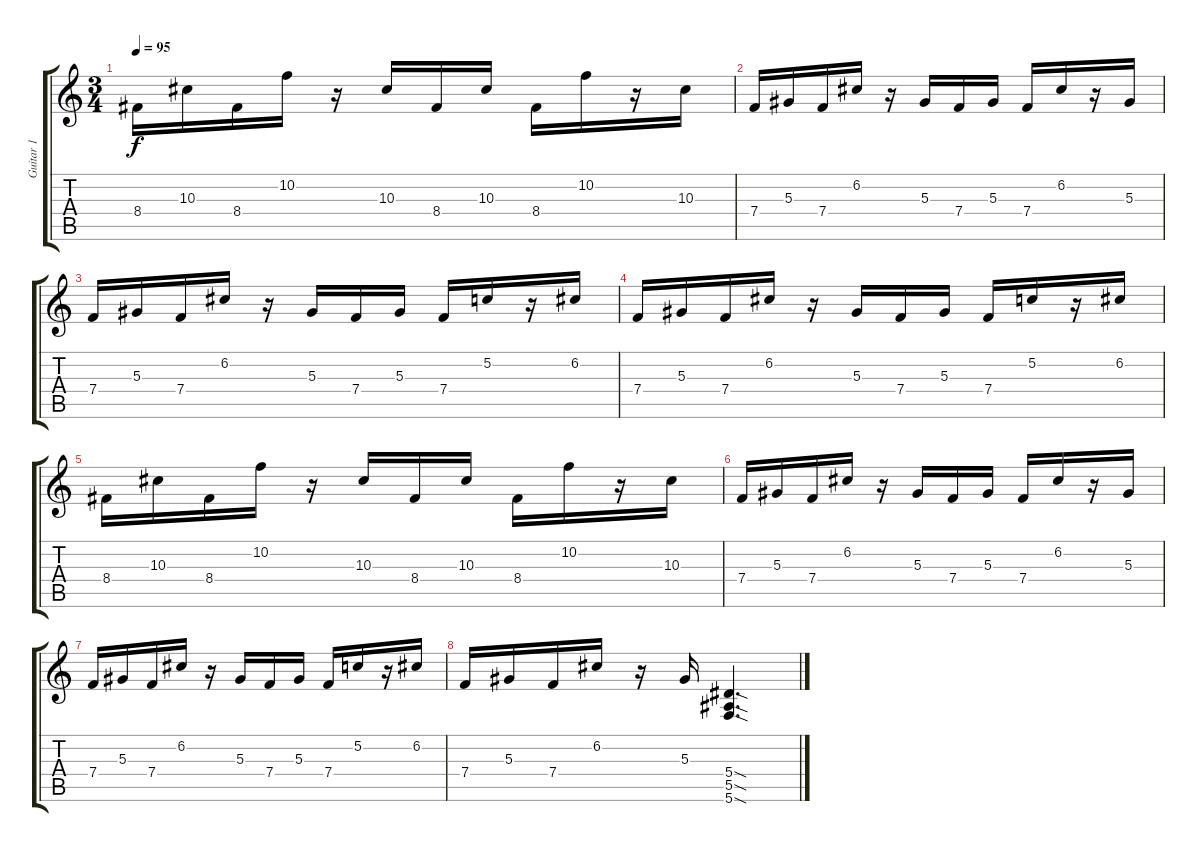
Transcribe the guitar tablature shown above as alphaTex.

\track ("Guitar 1" "Guitar 1") {instrument electricguitarclean}
\staff {score tabs}
\tuning (C4 G3 Eb3 Bb2 F2 C2) {hide}
\ts (3 4)
\tempo 95
\clef g2
\ks c
8.4.16{dy f balance 8 instrument distortionguitar} 10.3.16 8.4.16 10.2.16 r.16 10.3.16 8.4.16 10.3.16 8.4.16 10.2.16 r.16 10.3.16 |
7.4.16{instrument distortionguitar} 5.3.16 7.4.16 6.2.16 r.16 5.3.16 7.4.16 5.3.16 7.4.16 6.2.16 r.16 5.3.16 |
7.4.16{instrument distortionguitar} 5.3.16 7.4.16 6.2.16 r.16 5.3.16 7.4.16 5.3.16 7.4.16 5.2.16 r.16 6.2.16 |
7.4.16{instrument distortionguitar} 5.3.16 7.4.16 6.2.16 r.16 5.3.16 7.4.16 5.3.16 7.4.16 5.2.16 r.16 6.2.16 |
8.4.16{instrument distortionguitar} 10.3.16 8.4.16 10.2.16 r.16 10.3.16 8.4.16 10.3.16 8.4.16 10.2.16 r.16 10.3.16 |
7.4.16{instrument distortionguitar} 5.3.16 7.4.16 6.2.16 r.16 5.3.16 7.4.16 5.3.16 7.4.16 6.2.16 r.16 5.3.16 |
7.4.16{instrument distortionguitar} 5.3.16 7.4.16 6.2.16 r.16 5.3.16 7.4.16 5.3.16 7.4.16 5.2.16 r.16 6.2.16 |
7.4.16{instrument distortionguitar} 5.3.16 7.4.16 6.2.16 r.16 5.3.16 (5.4{sod} 5.5{sod} 5.6{sod}).4{d}
